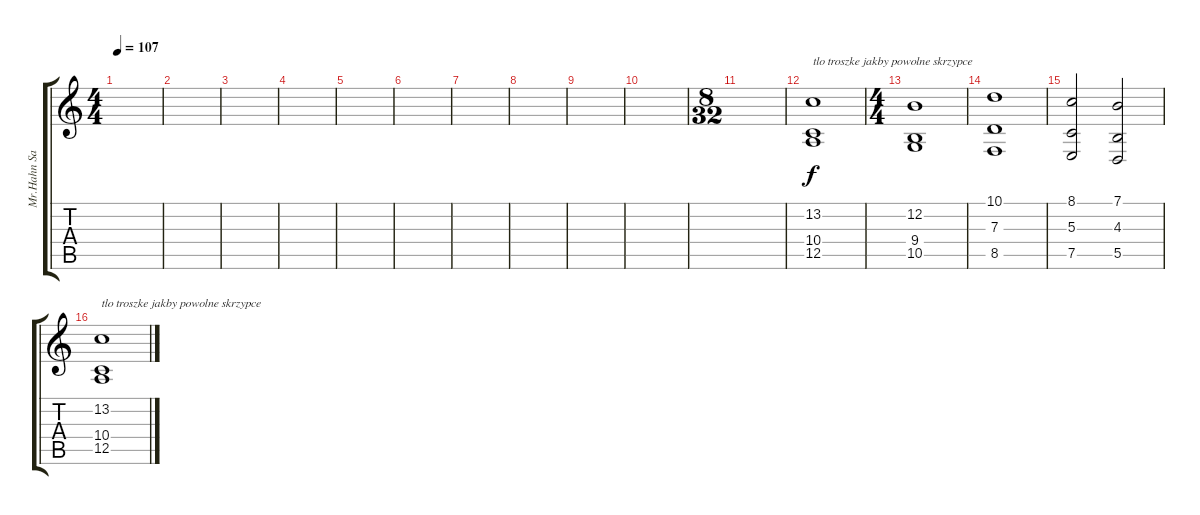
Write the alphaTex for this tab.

\track ("Mr.Hahn Sampler2" "Mr.Hahn Sa") {instrument stringensemble2}
\staff {score tabs}
\tuning (E4 B3 G3 D3 A2 E2) {hide}
\ts (4 4)
\tempo 107
\clef g2
\ks c
|
|
|
|
|
|
|
|
|
|
\ts (8 32)
|
(13.2 10.4 12.5).1{txt "tlo troszke jakby powolne skrzypce"} |
\ts (4 4)
(12.2 9.4 10.5).1 |
(10.1 7.3 8.5).1 |
(8.1 5.3 7.5).2 (7.1 4.3 5.5).2 |
(13.2 10.4 12.5).1{txt "tlo troszke jakby powolne skrzypce"}
